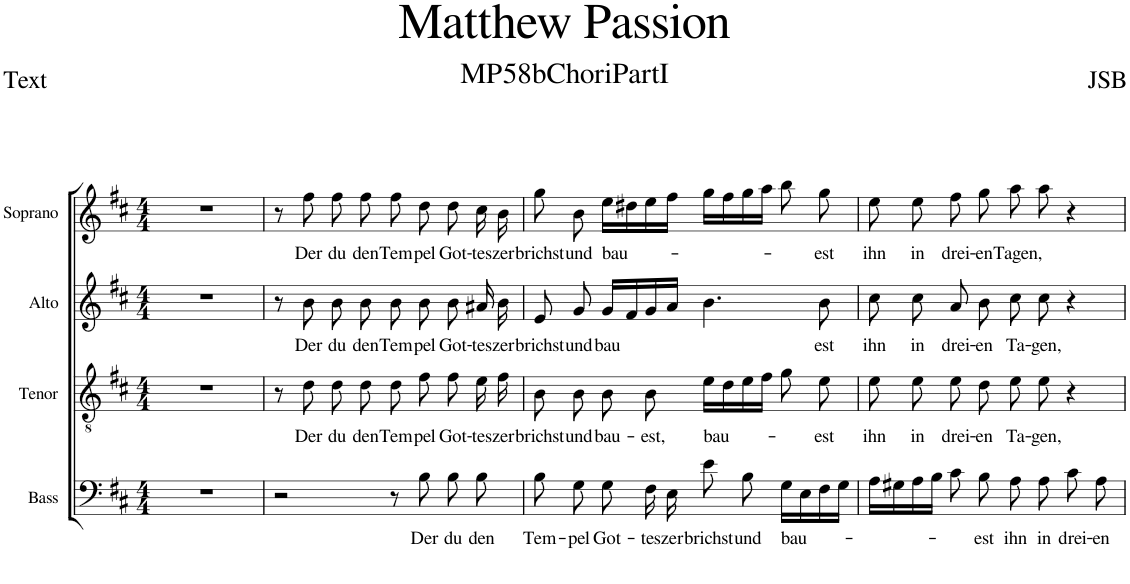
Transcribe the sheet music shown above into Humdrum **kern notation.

**kern	**text	**kern	**text	**kern	**text	**kern	**text
*part4	*part4	*part3	*part3	*part2	*part2	*part1	*part1
*staff4	*staff4	*staff3	*staff3	*staff2	*staff2	*staff1	*staff1
*I"Bass	*	*I"Tenor	*	*I"Alto	*	*I"Soprano	*
*I'B	*	*I'T	*	*I'A	*	*I'S	*
*clefF4	*	*clefGv2	*	*clefG2	*	*clefG2	*
*k[f#c#]	*	*k[f#c#]	*	*k[f#c#]	*	*k[f#c#]	*
*M4/4	*	*M4/4	*	*M4/4	*	*M4/4	*
=1	=1	=1	=1	=1	=1	=1	=1
1r	.	1r	.	1r	.	1r	.
=2	=2	=2	=2	=2	=2	=2	=2
2r	.	8r	.	8r	.	8r	.
!	!	!	!LO:LY:b	!	!LO:LY:b	!	!LO:LY:b
.	.	8d\	Der	8b\	Der	8ff#\	Der
!	!	!	!LO:LY:b	!	!LO:LY:b	!	!LO:LY:b
.	.	8d\	du	8b\	du	8ff#\	du
!	!	!	!LO:LY:b	!	!LO:LY:b	!	!LO:LY:b
.	.	8d\	den	8b\	den	8ff#\	den
!	!	!	!LO:LY:b	!	!LO:LY:b	!	!LO:LY:b
8r	.	8d\	Tem-	8b\	Tem-	8ff#\	Tem-
!	!LO:LY:b	!	!LO:LY:b	!	!LO:LY:b	!	!LO:LY:b
8B\	Der	8f#\	-pel	8b\	-pel	8dd\	-pel
!	!LO:LY:b	!	!LO:LY:b	!	!LO:LY:b	!	!LO:LY:b
8B\	du	8f#\	Got-	8b\	Got-	8dd\	Got-
!	!LO:LY:b	!	!LO:LY:b	!	!LO:LY:b	!	!LO:LY:b
8B\	den	16e\	-tes	16a#X/	-tes	16cc#\	-tes
!	!	!	!LO:LY:b	!	!LO:LY:b	!	!LO:LY:b
.	.	16f#\	zer	16b\	zer-	16b\	zer-
=3	=3	=3	=3	=3	=3	=3	=3
!	!LO:LY:b	!	!LO:LY:b	!	!LO:LY:b	!	!LO:LY:b
8B\	Tem-	8B\	brichst	8e/	-brichst	8gg\	-brichst
!	!LO:LY:b	!	!LO:LY:b	!	!LO:LY:b	!	!LO:LY:b
8G\	-pel	8B\	und	8g/	und	8b\	und
!	!LO:LY:b	!	!LO:LY:b	!	!LO:LY:b	!	!LO:LY:b
8G\	Got-	8B\	bau-	16g/LL	bau	16ee\LL	bau-
.	.	.	.	16f#/	.	16dd#X\	.
!	!LO:LY:b	!	!LO:LY:b	!	!	!	!
16F#\	-tes	8B\	-est,	16g/	.	16ee\	.
!	!LO:LY:b	!	!	!	!	!	!
16E\	zer-	.	.	16a/JJ	.	16ff#\JJ	.
!	!LO:LY:b	!	!LO:LY:b	!	!	!	!
8e\	-brichst	16e\LL	bau-	4.b\	.	16gg\LL	.
.	.	16d\	.	.	.	16ff#\	.
!	!LO:LY:b	!	!	!	!	!	!
8B\	und	16e\	.	.	.	16gg\	.
.	.	16f#\JJ	.	.	.	16aa\JJ	.
!	!LO:LY:b	!	!	!	!	!	!
16G\LL	bau-	8g\	.	.	.	8bb\	.
16E\	.	.	.	.	.	.	.
!	!	!	!LO:LY:b	!	!LO:LY:b	!	!LO:LY:b
16F#\	.	8e\	-est	8b\	est	8gg\	-est
16G\JJ	.	.	.	.	.	.	.
=4	=4	=4	=4	=4	=4	=4	=4
!	!	!	!LO:LY:b	!	!LO:LY:b	!	!LO:LY:b
16A\LL	.	8e\	ihn	8cc#\	ihn	8ee\	ihn
16G#X\	.	.	.	.	.	.	.
!	!	!	!LO:LY:b	!	!LO:LY:b	!	!LO:LY:b
16A\	.	8e\	in	8cc#\	in	8ee\	in
16B\JJ	.	.	.	.	.	.	.
!	!	!	!LO:LY:b	!	!LO:LY:b	!	!LO:LY:b
8c#\	.	8e\	drei-	8a/	drei-	8ff#\	drei-
!	!LO:LY:b	!	!LO:LY:b	!	!LO:LY:b	!	!LO:LY:b
8B\	-est	8d\	-en	8b\	-en	8gg\	-en
!	!LO:LY:b	!	!LO:LY:b	!	!LO:LY:b	!	!LO:LY:b
8A\	ihn	8e\	Ta-	8cc#\	Ta-	8aa\	Tagen,
!	!LO:LY:b	!	!LO:LY:b	!	!LO:LY:b	!	!
8A\	in	8e\	-gen,	8cc#\	-gen,	8aa\	.
!	!LO:LY:b	!	!	!	!	!	!
8c#\	drei-	4r	.	4r	.	4r	.
!	!LO:LY:b	!	!	!	!	!	!
8A\	-en	.	.	.	.	.	.
=	=	=	=	=	=	=	=
*-	*-	*-	*-	*-	*-	*-	*-
